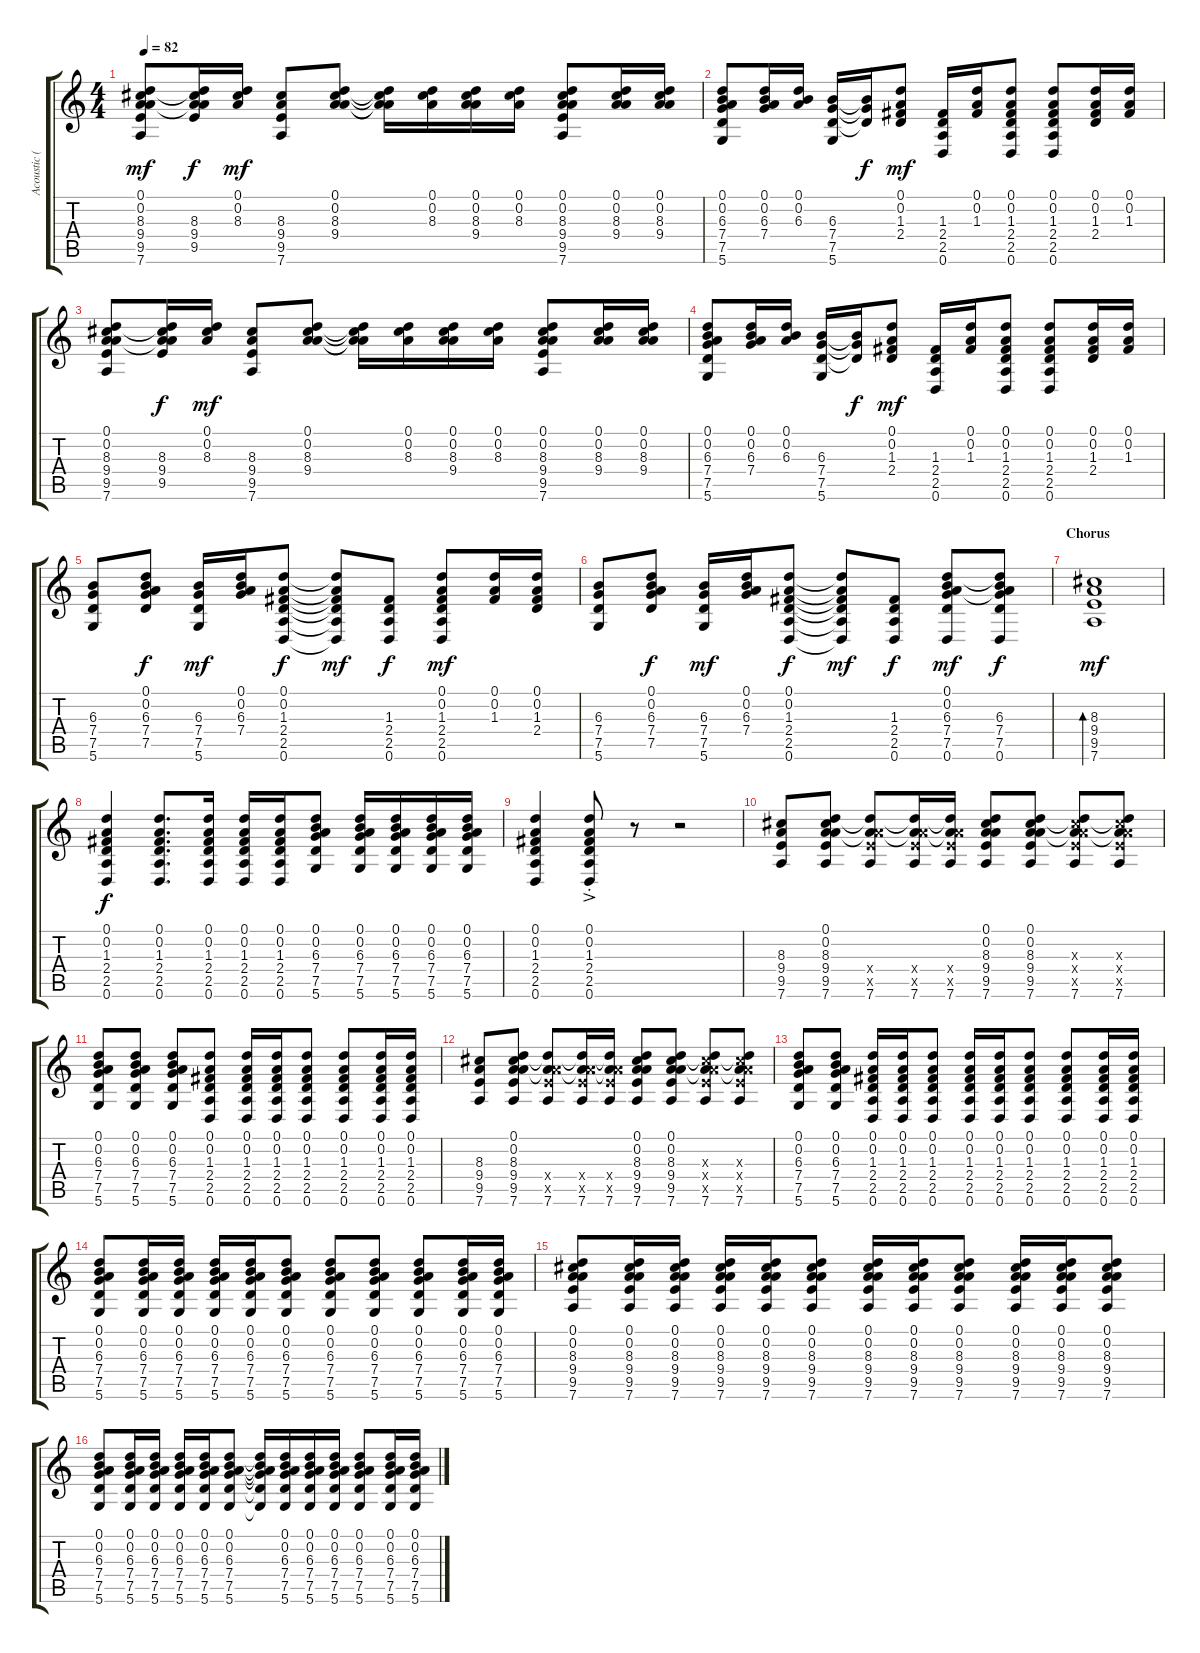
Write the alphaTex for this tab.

\track ("Acoustic (tune down 1 step)" "Acoustic (") {instrument acousticguitarsteel}
\staff {score tabs}
\tuning (D4 A3 F3 C3 G2 D2) {hide}
\ts (4 4)
\tempo 82
\clef g2
\ks c
(0.1 0.2 8.3 9.4 9.5 7.6).8{dy mf} (0.1{t} 0.2{t} 8.3 9.4 9.5).16{dy f} (0.1 0.2 8.3).16{dy mf} (8.3 9.4 9.5 7.6).8 (0.1 0.2 8.3 9.4).8 (0.1{t} 0.2{t} 8.3{t} 9.4{t}).16 (0.1 0.2 8.3).16 (0.1 0.2 8.3 9.4).16 (0.1 0.2 8.3).16 (0.1 0.2 8.3 9.4 9.5 7.6).8 (0.1 0.2 8.3 9.4).16 (0.1 0.2 8.3 9.4).16 |
(0.1 0.2 6.3 7.4 7.5 5.6).8 (0.1 0.2 6.3 7.4).16 (0.1 0.2 6.3).16 (6.3 7.4 7.5 5.6).16 (6.3{t} 7.4{t} 7.5{t}).16{dy f} (0.1 0.2 1.3 2.4).8{dy mf} (1.3 2.4 2.5 0.6).16 (0.1 0.2 1.3).16 (0.1 0.2 1.3 2.4 2.5 0.6).8 (0.1 0.2 1.3 2.4 2.5 0.6).8 (0.1 0.2 1.3 2.4).16 (0.1 0.2 1.3).16 |
(0.1 0.2 8.3 9.4 9.5 7.6).8 (0.1{t} 0.2{t} 8.3 9.4 9.5).16{dy f} (0.1 0.2 8.3).16{dy mf} (8.3 9.4 9.5 7.6).8 (0.1 0.2 8.3 9.4).8 (0.1{t} 0.2{t} 8.3{t} 9.4{t}).16 (0.1 0.2 8.3).16 (0.1 0.2 8.3 9.4).16 (0.1 0.2 8.3).16 (0.1 0.2 8.3 9.4 9.5 7.6).8 (0.1 0.2 8.3 9.4).16 (0.1 0.2 8.3 9.4).16 |
(0.1 0.2 6.3 7.4 7.5 5.6).8 (0.1 0.2 6.3 7.4).16 (0.1 0.2 6.3).16 (6.3 7.4 7.5 5.6).16 (6.3{t} 7.4{t} 7.5{t}).16{dy f} (0.1 0.2 1.3 2.4).8{dy mf} (1.3 2.4 2.5 0.6).16 (0.1 0.2 1.3).16 (0.1 0.2 1.3 2.4 2.5 0.6).8 (0.1 0.2 1.3 2.4 2.5 0.6).8 (0.1 0.2 1.3 2.4).16 (0.1 0.2 1.3).16 |
(6.3 7.4 7.5 5.6).8 (0.1 0.2 6.3 7.4 7.5).8{dy f} (6.3 7.4 7.5 5.6).16{dy mf} (0.1 0.2 6.3 7.4).16 (0.1 0.2 1.3 2.4 2.5 0.6).8{dy f} (0.1{t} 0.2{t} 1.3{t} 2.4{t} 2.5{t} 0.6{t}).8{dy mf} (1.3 2.4 2.5 0.6).8{dy f} (0.1 0.2 1.3 2.4 2.5 0.6).8{dy mf} (0.1 0.2 1.3).16 (0.1 0.2 1.3 2.4).16 |
(6.3 7.4 7.5 5.6).8 (0.1 0.2 6.3 7.4 7.5).8{dy f} (6.3 7.4 7.5 5.6).16{dy mf} (0.1 0.2 6.3 7.4).16 (0.1 0.2 1.3 2.4 2.5 0.6).8{dy f} (0.1{t} 0.2{t} 1.3{t} 2.4{t} 2.5{t} 0.6{t}).8{dy mf} (1.3 2.4 2.5 0.6).8{dy f} (0.1 0.2 6.3 7.4 7.5 0.6).8{dy mf} (0.1{t} 0.2{t} 6.3 7.4 7.5 0.6).8{dy f} |
\section ("" "Chorus")
(8.3 9.4 9.5 7.6).1{bd 30 dy mf} |
(0.1 0.2 1.3 2.4 2.5 0.6).4{dy f} (0.1 0.2 1.3 2.4 2.5 0.6).8{d} (0.1 0.2 1.3 2.4 2.5 0.6).16 (0.1 0.2 1.3 2.4 2.5 0.6).16 (0.1 0.2 1.3 2.4 2.5 0.6).16 (0.1 0.2 6.3 7.4 7.5 5.6).8 (0.1 0.2 6.3 7.4 7.5 5.6).16 (0.1 0.2 6.3 7.4 7.5 5.6).16 (0.1 0.2 6.3 7.4 7.5 5.6).16 (0.1 0.2 6.3 7.4 7.5 5.6).16 |
(0.1 0.2 1.3 2.4 2.5 0.6).4 (0.1{ac st} 0.2{ac st} 1.3{ac st} 2.4{ac st} 2.5{ac st} 0.6{ac st}).8 r.8 r.2 |
(8.3 9.4 9.5 7.6).8 (0.1 0.2 8.3 9.4 9.5 7.6).8 (0.1{t} 0.2{t} 9.4{x} 9.5{x} 7.6).8 (0.1{t} 0.2{t} 9.4{x} 9.5{x} 7.6).16 (0.1{t} 0.2{t} 9.4{x} 9.5{x} 7.6).16 (0.1 0.2 8.3 9.4 9.5 7.6).8 (0.1 0.2 8.3 9.4 9.5 7.6).8 (0.1{t} 0.2{t} 8.3{x} 9.4{x} 9.5{x} 7.6).8 (0.1{t} 0.2{t} 8.3{x} 9.4{x} 9.5{x} 7.6).8 |
(0.1 0.2 6.3 7.4 7.5 5.6).8 (0.1 0.2 6.3 7.4 7.5 5.6).8 (0.1 0.2 6.3 7.4 7.5 5.6).8 (0.1 0.2 1.3 2.4 2.5 0.6).8 (0.1 0.2 1.3 2.4 2.5 0.6).16 (0.1 0.2 1.3 2.4 2.5 0.6).16 (0.1 0.2 1.3 2.4 2.5 0.6).8 (0.1 0.2 1.3 2.4 2.5 0.6).8 (0.1 0.2 1.3 2.4 2.5 0.6).16 (0.1 0.2 1.3 2.4 2.5 0.6).16 |
(8.3 9.4 9.5 7.6).8 (0.1 0.2 8.3 9.4 9.5 7.6).8 (0.1{t} 0.2{t} 9.4{x} 9.5{x} 7.6).8 (0.1{t} 0.2{t} 9.4{x} 9.5{x} 7.6).16 (0.1{t} 0.2{t} 9.4{x} 9.5{x} 7.6).16 (0.1 0.2 8.3 9.4 9.5 7.6).8 (0.1 0.2 8.3 9.4 9.5 7.6).8 (0.1{t} 0.2{t} 8.3{x} 9.4{x} 9.5{x} 7.6).8 (0.1{t} 0.2{t} 8.3{x} 9.4{x} 9.5{x} 7.6).8 |
(0.1 0.2 6.3 7.4 7.5 5.6).8 (0.1 0.2 6.3 7.4 7.5 5.6).8 (0.1 0.2 1.3 2.4 2.5 0.6).16 (0.1 0.2 1.3 2.4 2.5 0.6).16 (0.1 0.2 1.3 2.4 2.5 0.6).8 (0.1 0.2 1.3 2.4 2.5 0.6).16 (0.1 0.2 1.3 2.4 2.5 0.6).16 (0.1 0.2 1.3 2.4 2.5 0.6).8 (0.1 0.2 1.3 2.4 2.5 0.6).8 (0.1 0.2 1.3 2.4 2.5 0.6).16 (0.1 0.2 1.3 2.4 2.5 0.6).16 |
(0.1 0.2 6.3 7.4 7.5 5.6).8 (0.1 0.2 6.3 7.4 7.5 5.6).16 (0.1 0.2 6.3 7.4 7.5 5.6).16 (0.1 0.2 6.3 7.4 7.5 5.6).16 (0.1 0.2 6.3 7.4 7.5 5.6).16 (0.1 0.2 6.3 7.4 7.5 5.6).8 (0.1 0.2 6.3 7.4 7.5 5.6).8 (0.1 0.2 6.3 7.4 7.5 5.6).8 (0.1 0.2 6.3 7.4 7.5 5.6).8 (0.1 0.2 6.3 7.4 7.5 5.6).16 (0.1 0.2 6.3 7.4 7.5 5.6).16 |
(0.1 0.2 8.3 9.4 9.5 7.6).8 (0.1 0.2 8.3 9.4 9.5 7.6).16 (0.1 0.2 8.3 9.4 9.5 7.6).16 (0.1 0.2 8.3 9.4 9.5 7.6).16 (0.1 0.2 8.3 9.4 9.5 7.6).16 (0.1 0.2 8.3 9.4 9.5 7.6).8 (0.1 0.2 8.3 9.4 9.5 7.6).16 (0.1 0.2 8.3 9.4 9.5 7.6).16 (0.1 0.2 8.3 9.4 9.5 7.6).8 (0.1 0.2 8.3 9.4 9.5 7.6).16 (0.1 0.2 8.3 9.4 9.5 7.6).16 (0.1 0.2 8.3 9.4 9.5 7.6).8 |
(0.1 0.2 6.3 7.4 7.5 5.6).8 (0.1 0.2 6.3 7.4 7.5 5.6).16 (0.1 0.2 6.3 7.4 7.5 5.6).16 (0.1 0.2 6.3 7.4 7.5 5.6).16 (0.1 0.2 6.3 7.4 7.5 5.6).16 (0.1 0.2 6.3 7.4 7.5 5.6).8 (0.1{t} 0.2{t} 6.3{t} 7.4{t} 7.5{t} 5.6{t}).16 (0.1 0.2 6.3 7.4 7.5 5.6).16 (0.1 0.2 6.3 7.4 7.5 5.6).16 (0.1 0.2 6.3 7.4 7.5 5.6).16 (0.1 0.2 6.3 7.4 7.5 5.6).8 (0.1 0.2 6.3 7.4 7.5 5.6).16 (0.1 0.2 6.3 7.4 7.5 5.6).16
